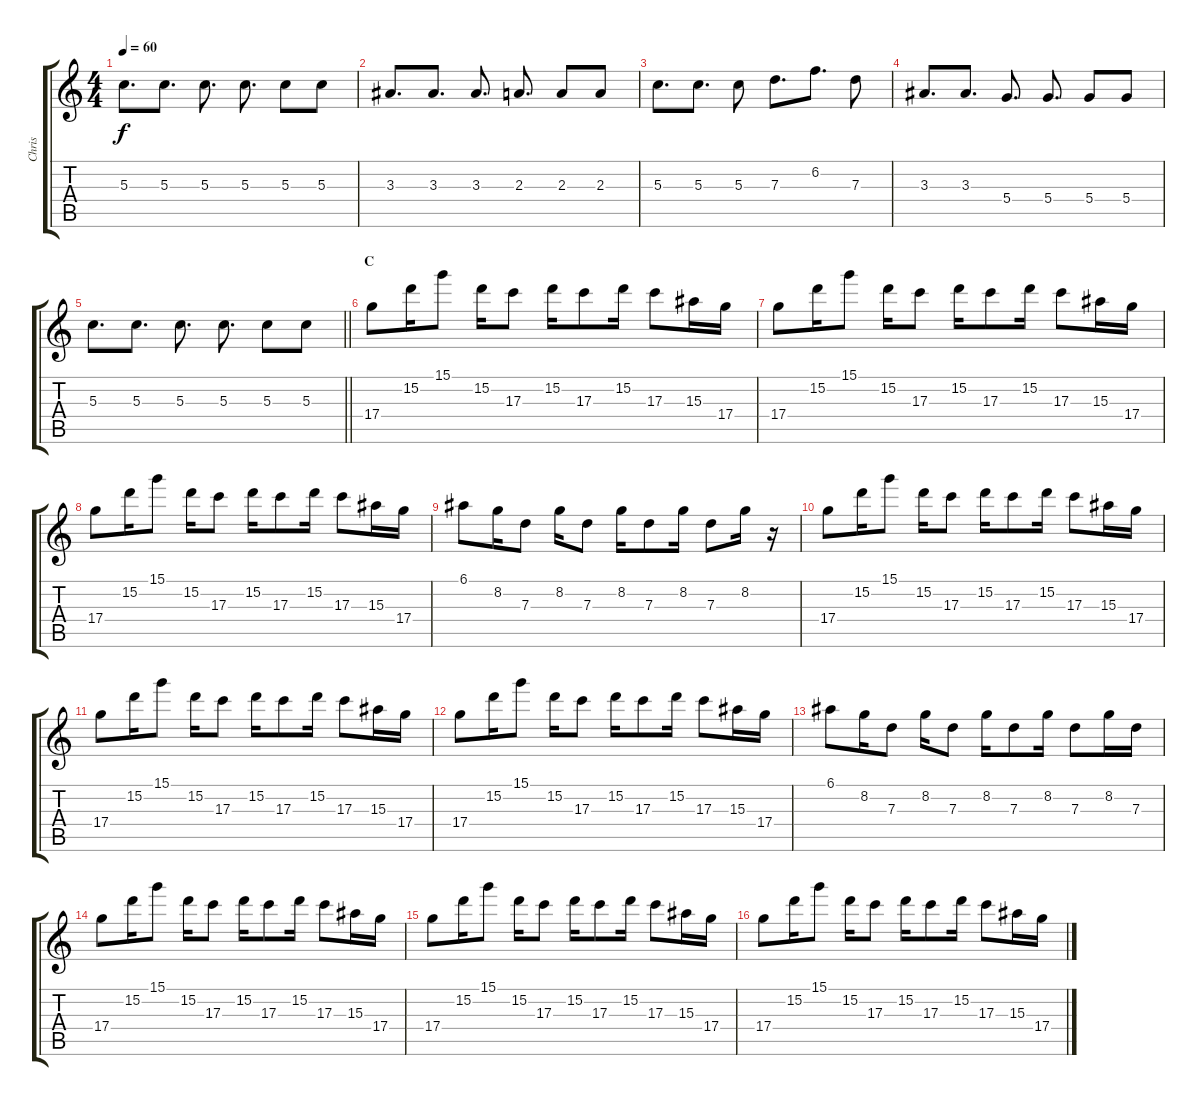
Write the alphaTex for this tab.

\track ("Chris" "Chris") {instrument electricguitarclean}
\staff {score tabs}
\tuning (E4 B3 G3 D3 A2 D2) {hide}
\ts (4 4)
\tempo 60
\clef g2
\ks c
5.3.8{d dy f} 5.3.8{d} 5.3.8{d} 5.3.8{d} 5.3.8 5.3.8 |
3.3.8{d} 3.3.8{d} 3.3.8{d} 2.3.8{d} 2.3.8 2.3.8 |
5.3.8{d} 5.3.8{d} 5.3.8 7.3.8{d} 6.2.8{d} 7.3.8 |
3.3.8{d} 3.3.8{d} 5.4.8{d} 5.4.8{d} 5.4.8 5.4.8 |
\barLineRight lightlight
5.3.8{d} 5.3.8{d} 5.3.8{d} 5.3.8{d} 5.3.8 5.3.8 |
\section ("" "C")
17.4.8 15.2.16 15.1.8 15.2.16 17.3.8 15.2.16 17.3.8 15.2.16 17.3.8 15.3.16 17.4.16 |
17.4.8 15.2.16 15.1.8 15.2.16 17.3.8 15.2.16 17.3.8 15.2.16 17.3.8 15.3.16 17.4.16 |
17.4.8 15.2.16 15.1.8 15.2.16 17.3.8 15.2.16 17.3.8 15.2.16 17.3.8 15.3.16 17.4.16 |
6.1.8 8.2.16 7.3.8 8.2.16 7.3.8 8.2.16 7.3.8 8.2.16 7.3.8 8.2.16 r.16 |
17.4.8 15.2.16 15.1.8 15.2.16 17.3.8 15.2.16 17.3.8 15.2.16 17.3.8 15.3.16 17.4.16 |
17.4.8 15.2.16 15.1.8 15.2.16 17.3.8 15.2.16 17.3.8 15.2.16 17.3.8 15.3.16 17.4.16 |
17.4.8 15.2.16 15.1.8 15.2.16 17.3.8 15.2.16 17.3.8 15.2.16 17.3.8 15.3.16 17.4.16 |
6.1.8 8.2.16 7.3.8 8.2.16 7.3.8 8.2.16 7.3.8 8.2.16 7.3.8 8.2.16 7.3.16 |
17.4.8 15.2.16 15.1.8 15.2.16 17.3.8 15.2.16 17.3.8 15.2.16 17.3.8 15.3.16 17.4.16 |
17.4.8 15.2.16 15.1.8 15.2.16 17.3.8 15.2.16 17.3.8 15.2.16 17.3.8 15.3.16 17.4.16 |
17.4.8 15.2.16 15.1.8 15.2.16 17.3.8 15.2.16 17.3.8 15.2.16 17.3.8 15.3.16 17.4.16
